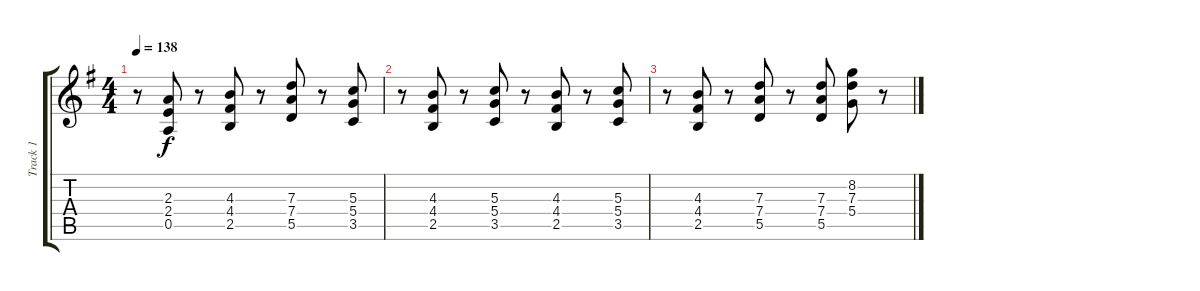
\track ("Track 1" "Track 1") {instrument distortionguitar}
\staff {score tabs}
\tuning (E4 B3 G3 D3 A2 E2) {hide}
\ts (4 4)
\tempo 138
\clef g2
\ks g
r.8{dy f} (2.3 2.4 0.5).8 r.8 (4.3 4.4 2.5).8 r.8 (7.3 7.4 5.5).8 r.8 (5.3 5.4 3.5).8 |
r.8 (4.3 4.4 2.5).8 r.8 (5.3 5.4 3.5).8 r.8 (4.3 4.4 2.5).8 r.8 (5.3 5.4 3.5).8 |
r.8 (4.3 4.4 2.5).8 r.8 (7.3 7.4 5.5).8 r.8 (7.3 7.4 5.5).8 (8.2 7.3 5.4).8 r.8
